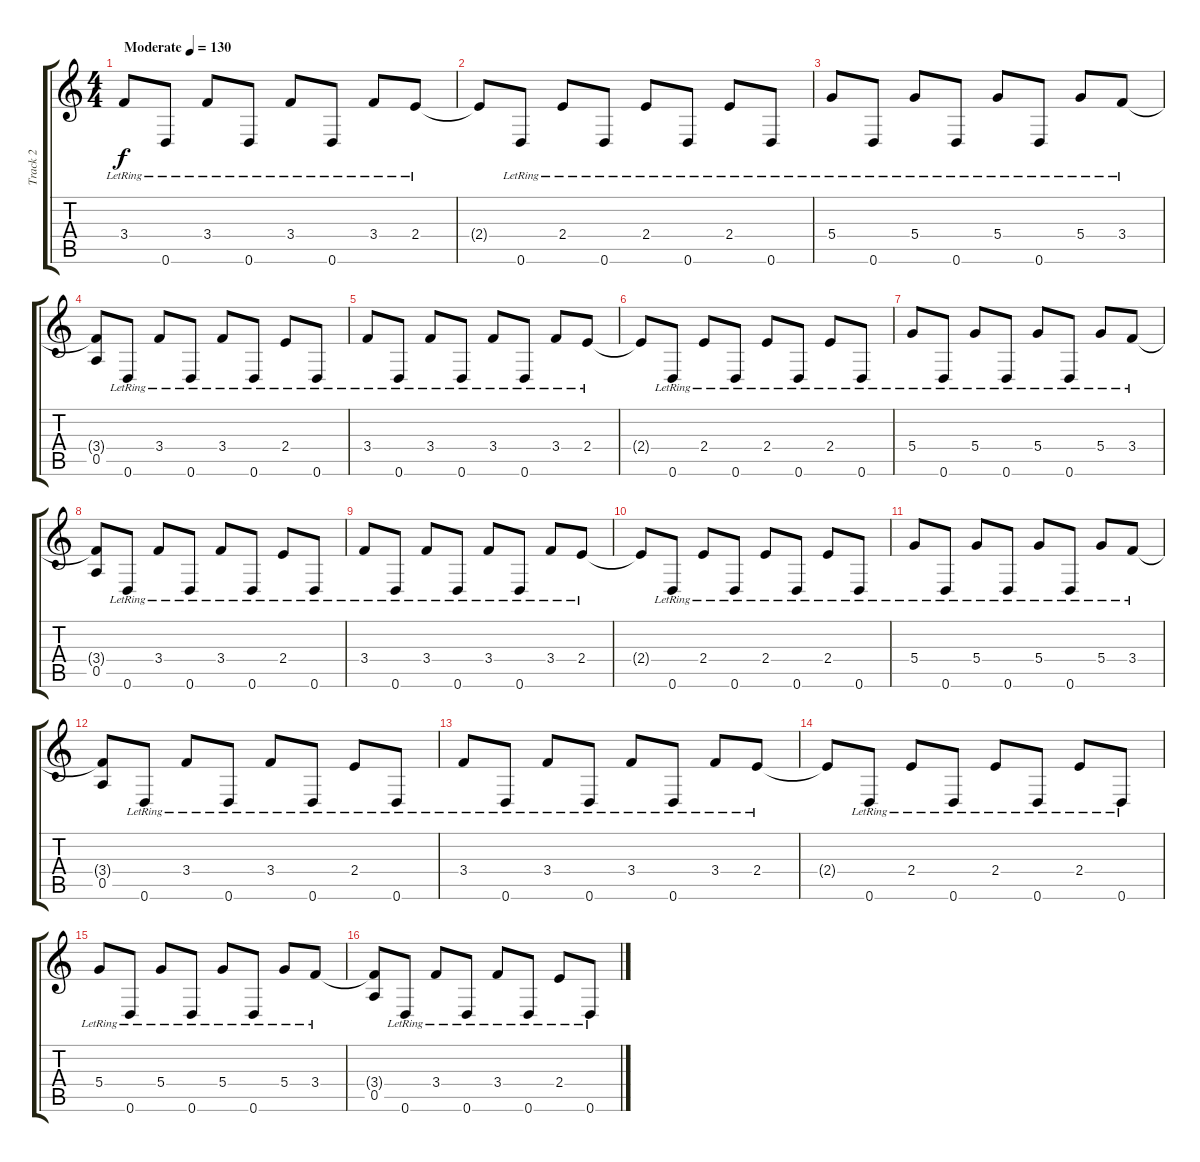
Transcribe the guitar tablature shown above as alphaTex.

\track ("Track 2" "Track 2") {instrument electricguitarclean}
\staff {score tabs}
\tuning (E4 B3 G3 D3 A2 D2) {hide}
\ts (4 4)
\tempo (130 "Moderate")
\clef g2
\ks c
3.4{lr}.8{dy f instrument electricguitarclean} 0.6{lr}.8 3.4{lr}.8 0.6{lr}.8 3.4{lr}.8 0.6{lr}.8 3.4{lr}.8 2.4{lr}.8 |
2.4{t}.8 0.6{lr}.8 2.4{lr}.8 0.6{lr}.8 2.4{lr}.8 0.6{lr}.8 2.4{lr}.8 0.6{lr}.8 |
5.4{lr}.8 0.6{lr}.8 5.4{lr}.8 0.6{lr}.8 5.4{lr}.8 0.6{lr}.8 5.4{lr}.8 3.4{lr}.8 |
(3.4{t} 0.5).8 0.6{lr}.8 3.4{lr}.8 0.6{lr}.8 3.4{lr}.8 0.6{lr}.8 2.4{lr}.8 0.6{lr}.8 |
3.4{lr}.8 0.6{lr}.8 3.4{lr}.8 0.6{lr}.8 3.4{lr}.8 0.6{lr}.8 3.4{lr}.8 2.4{lr}.8 |
2.4{t}.8 0.6{lr}.8 2.4{lr}.8 0.6{lr}.8 2.4{lr}.8 0.6{lr}.8 2.4{lr}.8 0.6{lr}.8 |
5.4{lr}.8 0.6{lr}.8 5.4{lr}.8 0.6{lr}.8 5.4{lr}.8 0.6{lr}.8 5.4{lr}.8 3.4{lr}.8 |
(3.4{t} 0.5).8 0.6{lr}.8 3.4{lr}.8 0.6{lr}.8 3.4{lr}.8 0.6{lr}.8 2.4{lr}.8 0.6{lr}.8 |
3.4{lr}.8 0.6{lr}.8 3.4{lr}.8 0.6{lr}.8 3.4{lr}.8 0.6{lr}.8 3.4{lr}.8 2.4{lr}.8 |
2.4{t}.8 0.6{lr}.8 2.4{lr}.8 0.6{lr}.8 2.4{lr}.8 0.6{lr}.8 2.4{lr}.8 0.6{lr}.8 |
5.4{lr}.8 0.6{lr}.8 5.4{lr}.8 0.6{lr}.8 5.4{lr}.8 0.6{lr}.8 5.4{lr}.8 3.4{lr}.8 |
(3.4{t} 0.5).8 0.6{lr}.8 3.4{lr}.8 0.6{lr}.8 3.4{lr}.8 0.6{lr}.8 2.4{lr}.8 0.6{lr}.8 |
3.4{lr}.8 0.6{lr}.8 3.4{lr}.8 0.6{lr}.8 3.4{lr}.8 0.6{lr}.8 3.4{lr}.8 2.4{lr}.8 |
2.4{t}.8 0.6{lr}.8 2.4{lr}.8 0.6{lr}.8 2.4{lr}.8 0.6{lr}.8 2.4{lr}.8 0.6{lr}.8 |
5.4{lr}.8 0.6{lr}.8 5.4{lr}.8 0.6{lr}.8 5.4{lr}.8 0.6{lr}.8 5.4{lr}.8 3.4{lr}.8 |
(3.4{t} 0.5).8 0.6{lr}.8 3.4{lr}.8 0.6{lr}.8 3.4{lr}.8 0.6{lr}.8 2.4{lr}.8 0.6{lr}.8
